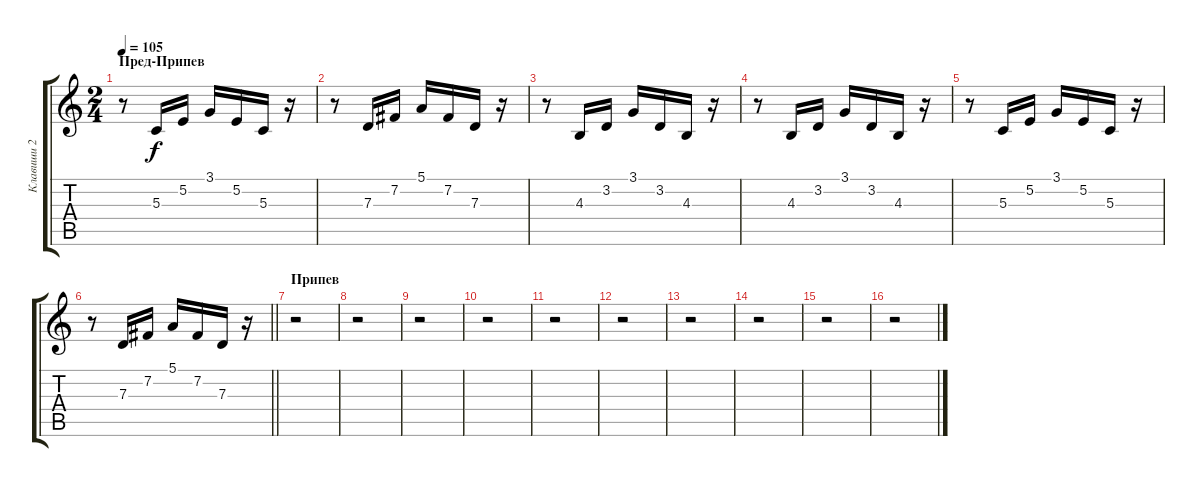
\track ("Клавиши 2" "Клавиши 2") {instrument xylophone}
\staff {score tabs}
\tuning (E4 B3 G3 D3 A2 E2) {hide}
\ts (2 4)
\section ("" "Пред-Припев")
\tempo 105
\clef g2
\ks c
r.8{dy f} 5.3.16 5.2.16 3.1.16 5.2.16 5.3.16 r.16 |
r.8 7.3.16 7.2.16 5.1.16 7.2.16 7.3.16 r.16 |
r.8 4.3.16 3.2.16 3.1.16 3.2.16 4.3.16 r.16 |
r.8 4.3.16 3.2.16 3.1.16 3.2.16 4.3.16 r.16 |
r.8 5.3.16 5.2.16 3.1.16 5.2.16 5.3.16 r.16 |
\barLineRight lightlight
r.8 7.3.16 7.2.16 5.1.16 7.2.16 7.3.16 r.16 |
\section ("" "Припев")
r.2 |
r.2 |
r.2 |
r.2 |
r.2 |
r.2 |
r.2 |
r.2 |
r.2 |
r.2
